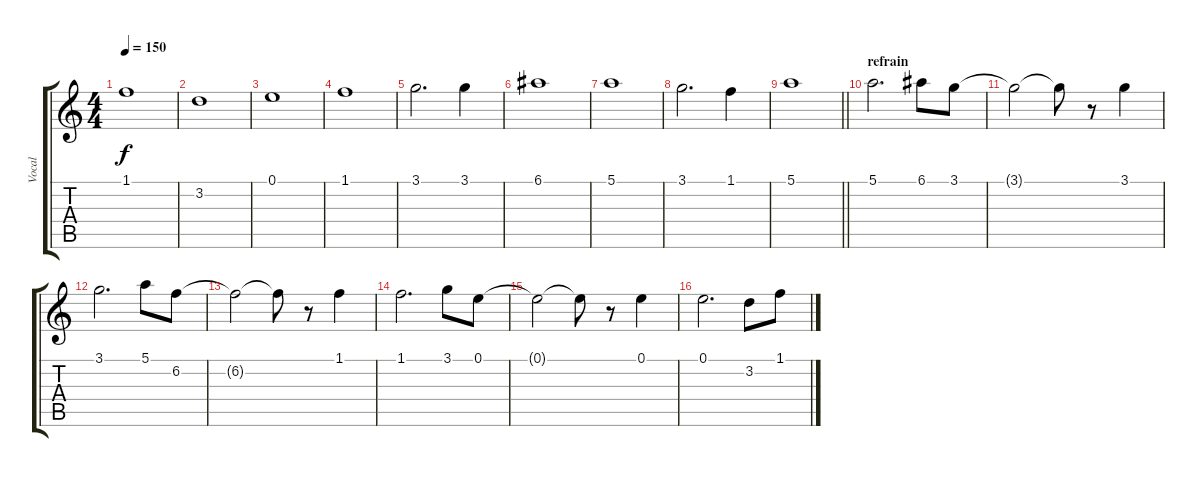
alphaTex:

\track ("Vocal" "Vocal") {instrument synthvoice}
\staff {score tabs}
\tuning (E5 B4 G4 D4 A3 E3) {hide}
\ts (4 4)
\tempo 150
\clef g2
\ks c
1.1.1{dy f} |
3.2.1 |
0.1.1 |
1.1.1 |
3.1.2{d} 3.1.4 |
6.1.1 |
5.1.1 |
3.1.2{d} 1.1.4 |
\barLineRight lightlight
5.1.1 |
\section ("" "refrain")
5.1.2{d} 6.1.8 3.1.8 |
3.1{t}.2 3.1{t}.8 r.8 3.1.4 |
3.1.2{d} 5.1.8 6.2.8 |
6.2{t}.2 6.2{t}.8 r.8 1.1.4 |
1.1.2{d} 3.1.8 0.1.8 |
0.1{t}.2 0.1{t}.8 r.8 0.1.4 |
0.1.2{d} 3.2.8 1.1.8
